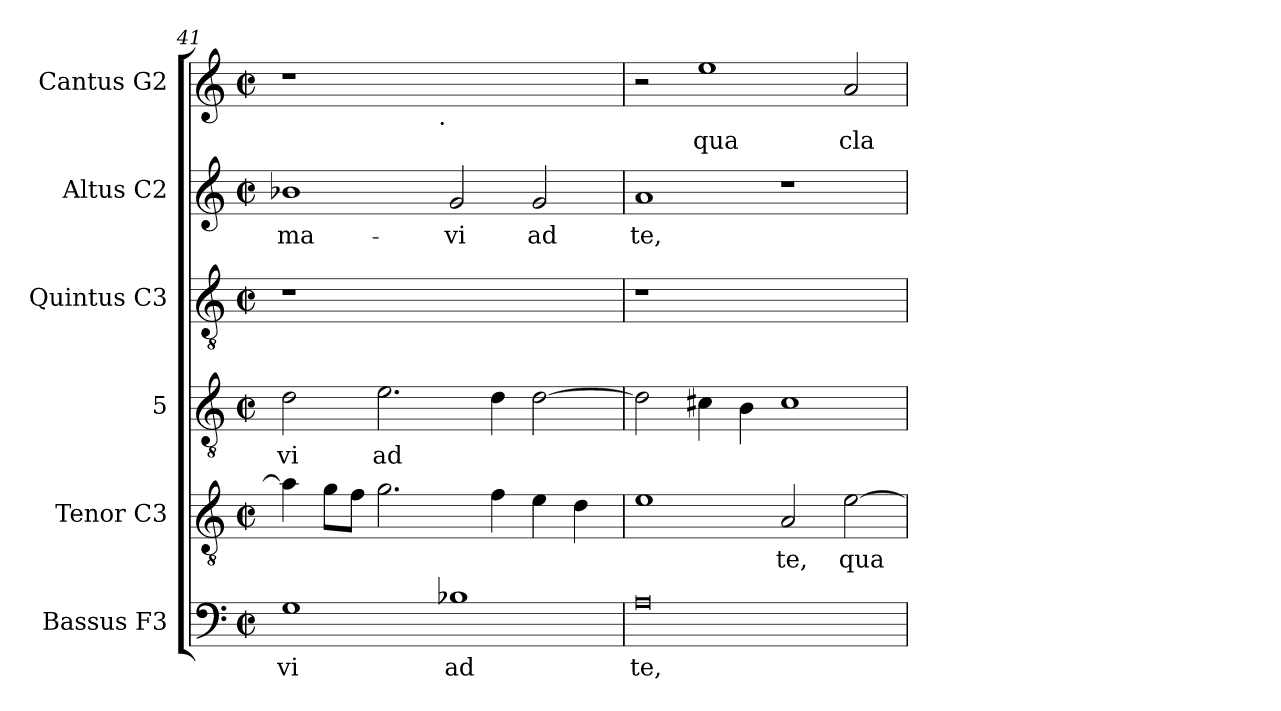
**kern	**text	**kern	**text	**kern	**text	**kern	**kern	**text	**kern	**text
*part6	*part6	*part5	*part5	*part4	*part4	*part3	*part2	*part2	*part1	*part1
*staff6	*staff6	*staff5	*staff5	*staff4	*staff4	*staff3	*staff2	*staff2	*staff1	*staff1
*I"Bassus  F3	*	*I"Tenor  C3	*	*I"5	*	*I"Quintus  C3	*I"Altus  C2	*	*I"Cantus  G2	*
*I'B	*	*I'T	*	*	*	*	*I'A	*	*I'C	*
*clefF4	*	*clefGv2	*	*clefGv2	*	*clefGv2	*clefG2	*	*clefG2	*
*k[]	*	*k[]	*	*k[]	*	*k[]	*k[]	*	*k[]	*
*C:	*	*C:	*	*C:	*	*C:	*C:	*	*C:	*
*M2/2	*	*M2/2	*	*M2/2	*	*M2/2	*M2/2	*	*M2/2	*
*met(c|)	*	*met(c|)	*	*met(c|)	*	*met(c|)	*met(c|)	*	*met(c|)	*
=41	=41	=41	=41	=41	=41	=41	=41	=41	=41	=41
!	!LO:LY:b:cj	!	!LO:LY:b:cj	!	!LO:LY:b:cj	!	!	!LO:LY:b:cj	!	!
*	*	*	*	*	*	*	*	*	*^	*
1G	-vi	4a\]	.	2d\	-vi	1r	1b-X	-ma-	1r	2ryy	.
!	!	!	!LO:LY:b:cj	!	!	!	!	!	!	!	!
.	.	8g\L	.	.	.	.	.	.	.	.	.
!	!	!	!LO:LY:b:cj	!	!	!	!	!	!	!	!
.	.	8f\J	.	.	.	.	.	.	.	.	.
!	!	!	!LO:LY:b:cj	!	!LO:LY:b:cj	!	!	!	!	!	!
.	.	2.g\	.	2.e\	ad	.	.	.	.	4...ryy	.
!	!	!	!	!	!	!	!	!	!	!LO:TX:b:t=.	!
.	.	.	.	.	.	.	.	.	.	1ryy	.
!	!LO:LY:b:cj	!	!	!	!	!	!	!LO:LY:b:cj	!	!	!
1B-X	ad	.	.	.	.	1ryy	2g/	-vi	1ryy	.	.
!	!	!	!LO:LY:b:cj	!	!LO:LY:b:cj	!	!	!	!	!	!
.	.	4f\	.	4d\	.	.	.	.	.	.	.
!	!	!	!LO:LY:b:cj	!	!LO:LY:b:cj	!	!	!LO:LY:b:cj	!	!	!
.	.	4e\	.	[>2d\	.	.	2g/	ad	.	.	.
!	!	!	!LO:LY:b:cj	!	!	!	!	!	!	!	!
.	.	4d\	.	.	.	.	.	.	.	.	.
.	.	.	.	.	.	.	.	.	.	32ryy	.
=42	=42	=42	=42	=42	=42	=42	=42	=42	=42	=42	=42
!	!LO:LY:b:cj	!	!LO:LY:b:cj	!	!LO:LY:b:cj	!	!	!LO:LY:b:cj	!	!	!
*	*	*	*	*	*	*	*	*	*v	*v	*
0A	te,	1e	.	2d\]	.	1r	1a	te,	2r	.
!	!	!	!	!	!LO:LY:b:cj	!	!	!	!	!LO:LY:b:cj
.	.	.	.	4c#X\	.	.	.	.	1ee	qua
!	!	!	!	!	!LO:LY:b:cj	!	!	!	!	!
.	.	.	.	4B\	.	.	.	.	.	.
!	!	!	!LO:LY:b:cj	!	!LO:LY:b:cj	!	!	!	!	!
.	.	2A/	te,	1c#	.	1ryy	1r	.	.	.
!	!	!	!LO:LY:b:cj	!	!	!	!	!	!	!LO:LY:b:cj
.	.	[<2e\	qua	.	.	.	.	.	2a/	cla-
=	=	=	=	=	=	=	=	=	=	=
*-	*-	*-	*-	*-	*-	*-	*-	*-	*-	*-
